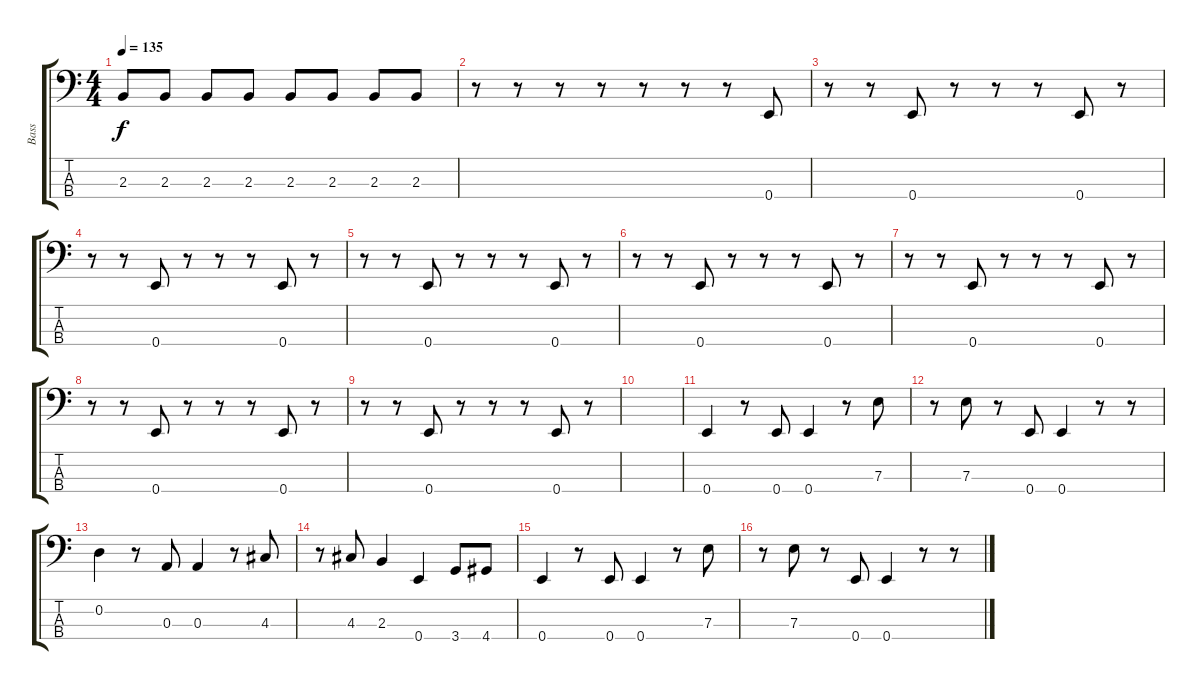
\track ("Bass" "Bass") {instrument electricbassfinger}
\staff {score tabs}
\tuning (G2 D2 A1 E1) {hide}
\ts (4 4)
\tempo 135
\clef f4
\ks c
2.3.8{dy f} 2.3.8 2.3.8 2.3.8 2.3.8 2.3.8 2.3.8 2.3.8 |
r.8 r.8 r.8 r.8 r.8 r.8 r.8 0.4.8 |
r.8 r.8 0.4.8 r.8 r.8 r.8 0.4.8 r.8 |
r.8 r.8 0.4.8 r.8 r.8 r.8 0.4.8 r.8 |
r.8 r.8 0.4.8 r.8 r.8 r.8 0.4.8 r.8 |
r.8 r.8 0.4.8 r.8 r.8 r.8 0.4.8 r.8 |
r.8 r.8 0.4.8 r.8 r.8 r.8 0.4.8 r.8 |
r.8 r.8 0.4.8 r.8 r.8 r.8 0.4.8 r.8 |
r.8 r.8 0.4.8 r.8 r.8 r.8 0.4.8 r.8 |
|
0.4.4 r.8 0.4.8 0.4.4 r.8 7.3.8 |
r.8 7.3.8 r.8 0.4.8 0.4.4 r.8 r.8 |
0.2.4 r.8 0.3.8 0.3.4 r.8 4.3.8 |
r.8 4.3.8 2.3.4 0.4.4 3.4.8 4.4.8 |
0.4.4 r.8 0.4.8 0.4.4 r.8 7.3.8 |
r.8 7.3.8 r.8 0.4.8 0.4.4 r.8 r.8
